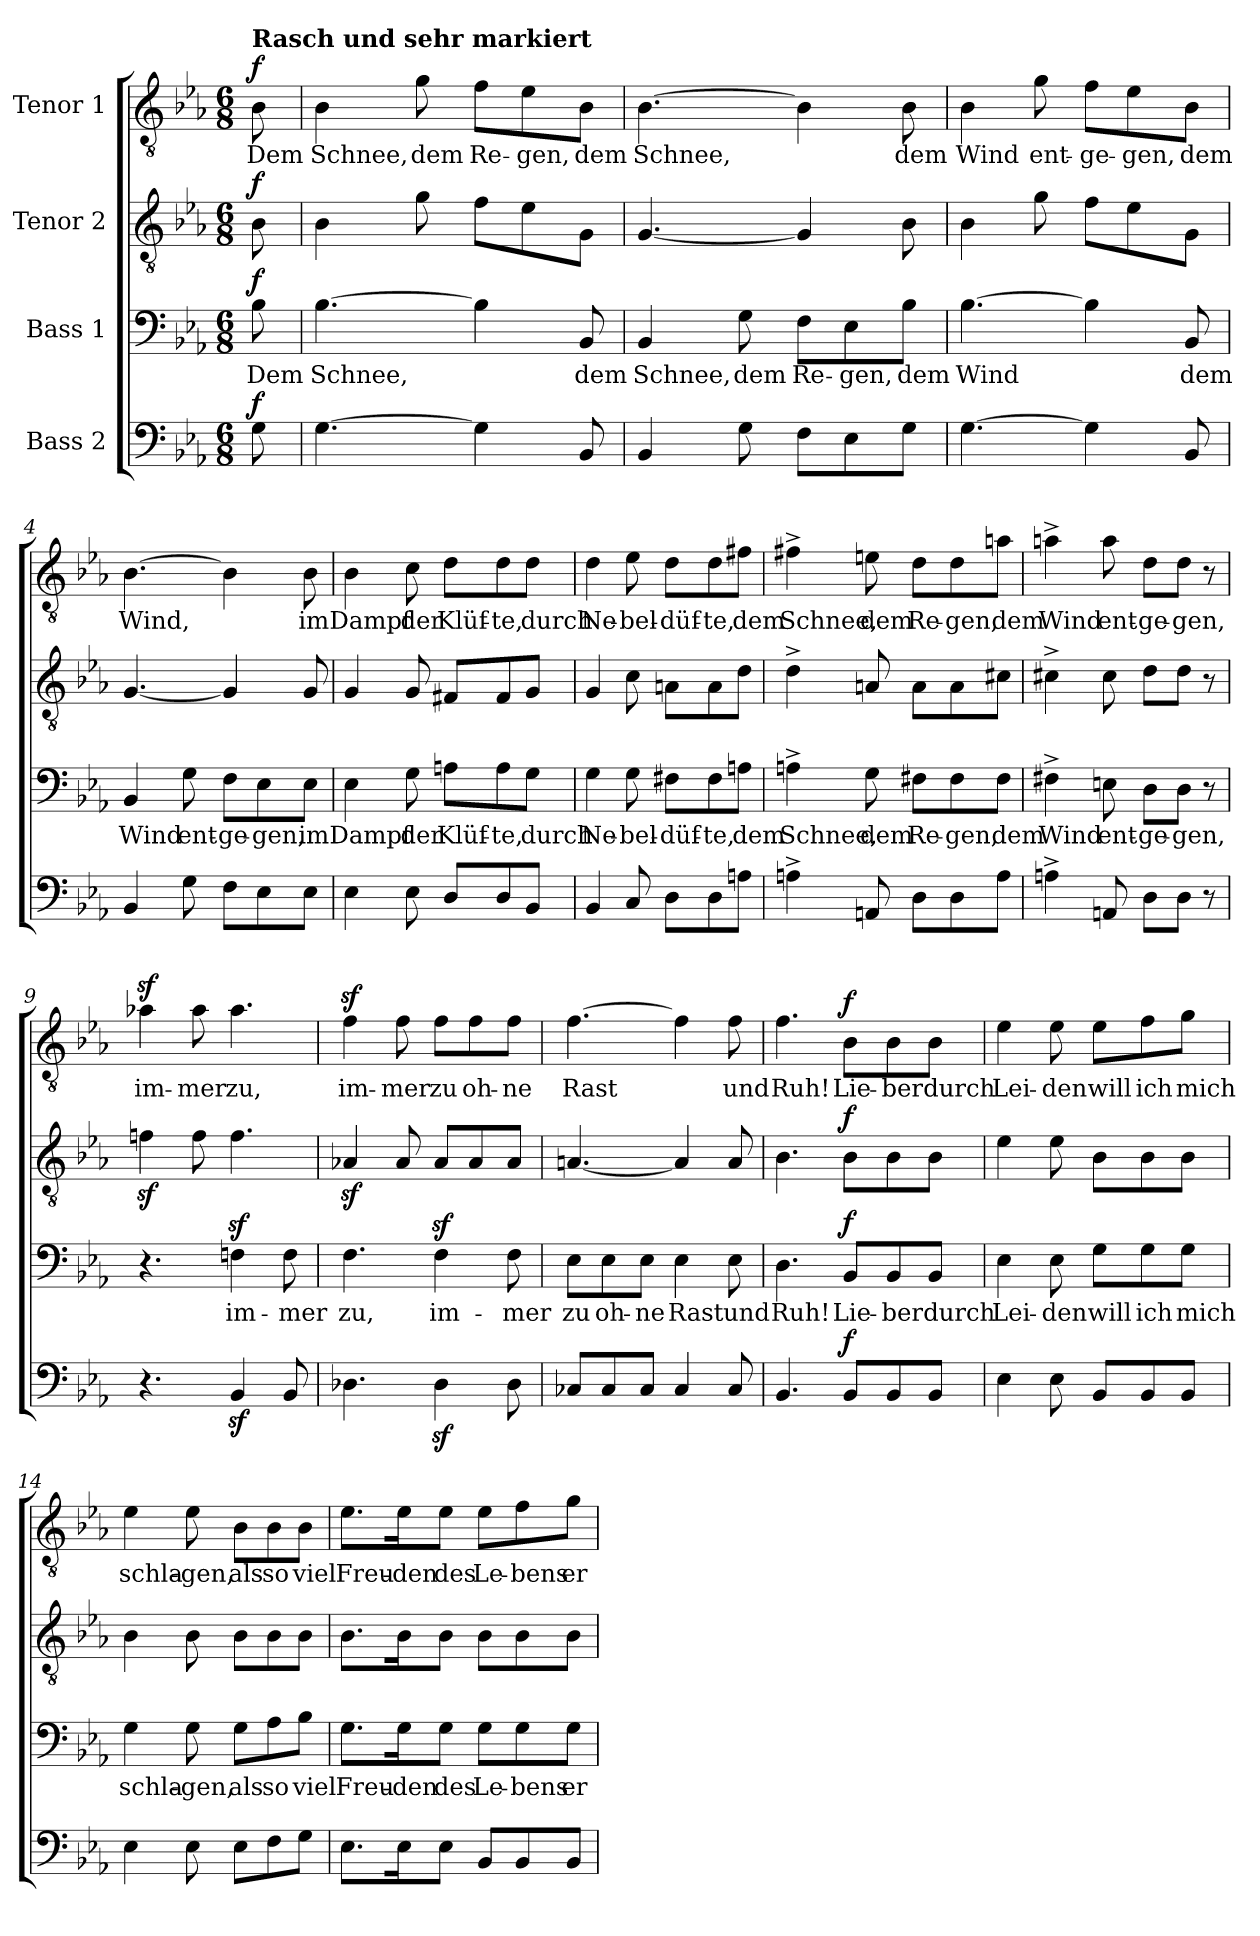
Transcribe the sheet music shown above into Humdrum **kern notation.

**kern	**dynam	**kern	**text	**dynam	**kern	**dynam	**kern	**text	**dynam
*part4	*part4	*part3	*part3	*part3	*part2	*part2	*part1	*part1	*part1
*staff4	*staff4	*staff3	*staff3	*staff3	*staff2	*staff2	*staff1	*staff1	*staff1
*I"Bass 2	*	*I"Bass 1	*	*	*I"Tenor 2	*	*I"Tenor 1	*	*
*clefF4	*	*clefF4	*	*	*clefGv2	*	*clefGv2	*	*
*k[b-e-a-]	*	*k[b-e-a-]	*	*	*k[b-e-a-]	*	*k[b-e-a-]	*	*
*M6/8	*	*M6/8	*	*	*M6/8	*	*M6/8	*	*
=	=	=	=	=	=	=	=	=	=
!	!	!	!	!	!	!	!LO:TX:a:B:t=Rasch und sehr markiert	!	!
!	!LO:DY:a	!	!	!LO:DY:a	!	!LO:DY:a	!	!	!LO:DY:a
8G\	f	8B-\	Dem	f	8B-\	f	8B-\	Dem	f
=1	=1	=1	=1	=1	=1	=1	=1	=1	=1
[4.G\	.	[4.B-\	Schnee,	.	4B-\	.	4B-\	Schnee,	.
.	.	.	.	.	8g\	.	8g\	dem	.
4G\]	.	4B-\]	.	.	8f\L	.	8f\L	Re-	.
.	.	.	.	.	8e-\	.	8e-\	-gen,	.
8BB-/	.	8BB-/	dem	.	8G\J	.	8B-\J	dem	.
=2	=2	=2	=2	=2	=2	=2	=2	=2	=2
4BB-/	.	4BB-/	Schnee,	.	[4.G/	.	[4.B-\	Schnee,	.
8G\	.	8G\	dem	.	.	.	.	.	.
8F\L	.	8F\L	Re-	.	4G/]	.	4B-\]	.	.
8E-\	.	8E-\	-gen,	.	.	.	.	.	.
8G\J	.	8B-\J	dem	.	8B-\	.	8B-\	dem	.
=3	=3	=3	=3	=3	=3	=3	=3	=3	=3
[4.G\	.	[4.B-\	Wind	.	4B-\	.	4B-\	Wind	.
.	.	.	.	.	8g\	.	8g\	ent-	.
4G\]	.	4B-\]	.	.	8f\L	.	8f\L	-ge-	.
.	.	.	.	.	8e-\	.	8e-\	-gen,	.
8BB-/	.	8BB-/	dem	.	8G\J	.	8B-\J	dem	.
=4	=4	=4	=4	=4	=4	=4	=4	=4	=4
4BB-/	.	4BB-/	Wind	.	[4.G/	.	[4.B-\	Wind,	.
8G\	.	8G\	ent-	.	.	.	.	.	.
8F\L	.	8F\L	-ge-	.	4G/]	.	4B-\]	.	.
8E-\	.	8E-\	-gen,	.	.	.	.	.	.
8E-\J	.	8E-\J	im	.	8G/	.	8B-\	im	.
!!LO:LB:g=z
=5	=5	=5	=5	=5	=5	=5	=5	=5	=5
4E-\	.	4E-\	Dampf	.	4G/	.	4B-\	Dampf	.
8E-\	.	8G\	der	.	8G/	.	8c\	der	.
8D/L	.	8An\L	Klüf-	.	8F#X/L	.	8d\L	Klüf-	.
8D/	.	8A\	-te,	.	8F#/	.	8d\	-te,	.
8BB-/J	.	8G\J	durch	.	8G/J	.	8d\J	durch	.
=6	=6	=6	=6	=6	=6	=6	=6	=6	=6
4BB-/	.	4G\	Ne-	.	4G/	.	4d\	Ne-	.
8C/	.	8G\	-bel-	.	8c\	.	8e-\	-bel-	.
8D\L	.	8F#X\L	-düf-	.	8An\L	.	8d\L	-düf-	.
8D\	.	8F#\	-te,	.	8A\	.	8d\	-te,	.
8An\J	.	8An\J	dem	.	8d\J	.	8f#X\J	dem	.
=7	=7	=7	=7	=7	=7	=7	=7	=7	=7
4An^\	.	4An^\	Schnee,	.	4d^\	.	4f#X^\	Schnee,	.
8AAn/	.	8G\	dem	.	8An/	.	8en\	dem	.
8D\L	.	8F#X\L	Re-	.	8A\L	.	8d\L	Re-	.
8D\	.	8F#\	-gen,	.	8A\	.	8d\	-gen,	.
8A\J	.	8F#\J	dem	.	8c#X\J	.	8an\J	dem	.
=8	=8	=8	=8	=8	=8	=8	=8	=8	=8
4An^\	.	4F#X^\	Wind	.	4c#X^\	.	4an^\	Wind	.
8AAn/	.	8En\	ent-	.	8c#\	.	8a\	ent-	.
8D\L	.	8D\L	-ge-	.	8d\L	.	8d\L	-ge-	.
8D\J	.	8D\J	-gen,	.	8d\J	.	8d\J	-gen,	.
8r	.	8r	.	.	8r	.	8r	.	.
!!LO:LB:g=z
=9	=9	=9	=9	=9	=9	=9	=9	=9	=9
4.r	.	4.r	.	.	4fnz>\	.	4a-Xz>\	im-	.
.	.	.	.	.	8f\	.	8a-\	-mer	.
4BB-z>/	.	4Fnz>\	im-	.	4.f\	.	4.a-\	zu,	.
8BB-/	.	8F\	-mer	.	.	.	.	.	.
=10	=10	=10	=10	=10	=10	=10	=10	=10	=10
4.D-X\	.	4.F\	zu,	.	4A-Xz>/	.	4fz>\	im-	.
.	.	.	.	.	8A-/	.	8f\	-mer	.
4D-z>\	.	4Fz>\	im-	.	8A-/L	.	8f\L	zu	.
.	.	.	.	.	8A-/	.	8f\	oh-	.
8D-\	.	8F\	-mer	.	8A-/J	.	8f\J	-ne	.
=11	=11	=11	=11	=11	=11	=11	=11	=11	=11
8C-X/L	.	8E-\L	zu	.	[4.An/	.	[4.f\	Rast	.
8C-/	.	8E-\	oh-	.	.	.	.	.	.
8C-/J	.	8E-\J	-ne	.	.	.	.	.	.
4C-/	.	4E-\	Rast	.	4A/]	.	4f\]	.	.
8C-/	.	8E-\	und	.	8A/	.	8f\	und	.
=12	=12	=12	=12	=12	=12	=12	=12	=12	=12
4.BB-/	.	4.D\	Ruh!	.	4.B-\	.	4.f\	Ruh!	.
!	!LO:DY:a	!	!	!LO:DY:a	!	!LO:DY:a	!	!	!LO:DY:a
8BB-/L	f	8BB-/L	Lie-	f	8B-\L	f	8B-\L	Lie-	f
8BB-/	.	8BB-/	-ber	.	8B-\	.	8B-\	-ber	.
8BB-/J	.	8BB-/J	durch	.	8B-\J	.	8B-\J	durch	.
=13	=13	=13	=13	=13	=13	=13	=13	=13	=13
4E-\	.	4E-\	Lei-	.	4e-\	.	4e-\	Lei-	.
8E-\	.	8E-\	-den	.	8e-\	.	8e-\	-den	.
8BB-/L	.	8G\L	will	.	8B-\L	.	8e-\L	will	.
8BB-/	.	8G\	ich	.	8B-\	.	8f\	ich	.
8BB-/J	.	8G\J	mich	.	8B-\J	.	8g\J	mich	.
!!LO:LB:g=z
=14	=14	=14	=14	=14	=14	=14	=14	=14	=14
4E-\	.	4G\	schla-	.	4B-\	.	4e-\	schla-	.
8E-\	.	8G\	-gen,	.	8B-\	.	8e-\	-gen,	.
8E-\L	.	8G\L	als	.	8B-\L	.	8B-\L	als	.
8F\	.	8A-\	so	.	8B-\	.	8B-\	so	.
8G\J	.	8B-\J	viel	.	8B-\J	.	8B-\J	viel	.
=15	=15	=15	=15	=15	=15	=15	=15	=15	=15
8.E-\L	.	8.G\L	Freu-	.	8.B-\L	.	8.e-\L	Freu-	.
16E-\K	.	16G\K	-den	.	16B-\K	.	16e-\K	-den	.
8E-\J	.	8G\J	des	.	8B-\J	.	8e-\J	des	.
8BB-/L	.	8G\L	Le-	.	8B-\L	.	8e-\L	Le-	.
8BB-/	.	8G\	-bens	.	8B-\	.	8f\	-bens	.
8BB-/J	.	8G\J	er-	.	8B-\J	.	8g\J	er-	.
=	=	=	=	=	=	=	=	=	=
*-	*-	*-	*-	*-	*-	*-	*-	*-	*-
